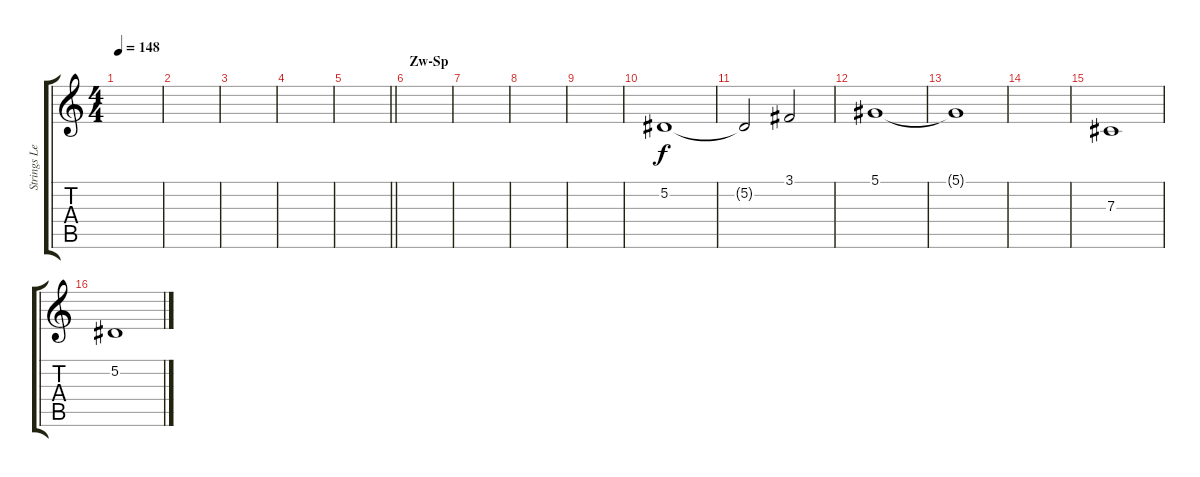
\track ("Strings Lead" "Strings Le") {instrument stringensemble1}
\staff {score tabs}
\tuning (Eb4 Bb3 Gb3 Db3 Ab2 Eb2) {hide}
\ts (4 4)
\tempo 148
\clef g2
\ks c
|
|
|
|
\barLineRight lightlight
|
\section ("" "Zw-Sp")
|
|
|
|
5.2.1 |
5.2{t}.2 3.1.2 |
5.1.1 |
5.1{t}.1 |
|
7.3.1 |
5.2.1
